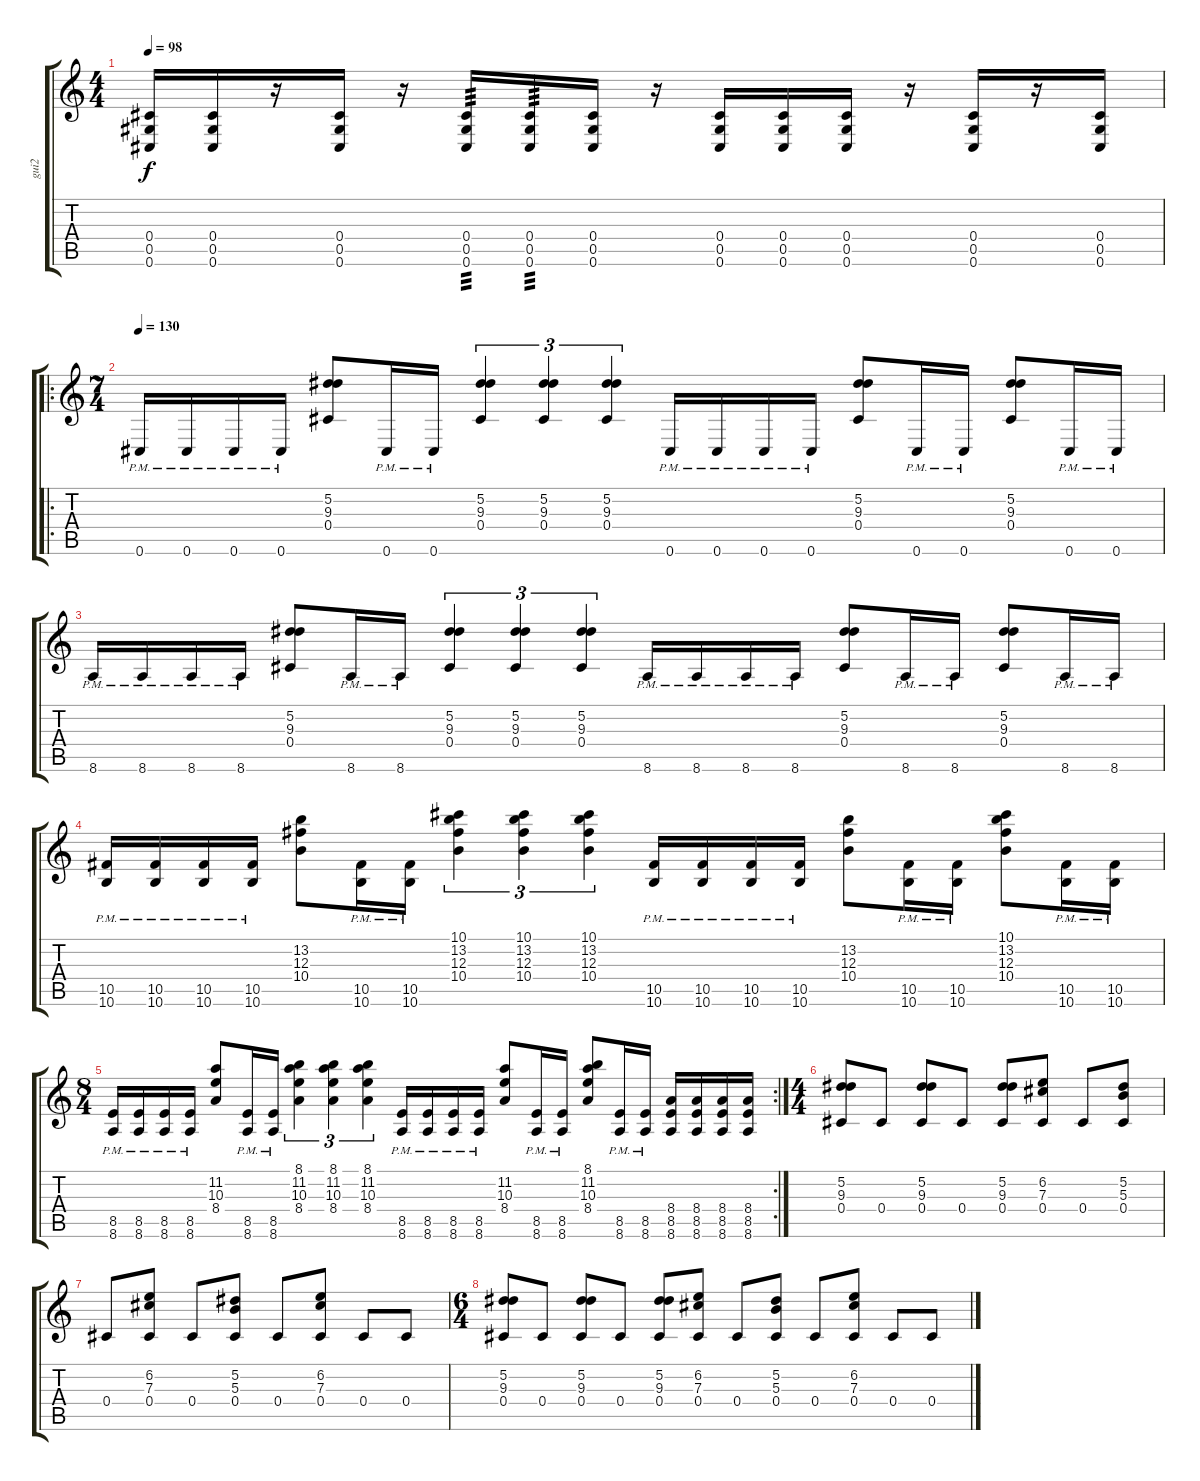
\track ("gui2" "gui2") {instrument acousticguitarsteel}
\staff {score tabs}
\tuning (Eb4 Bb3 Gb3 Db3 Ab2 Db2) {hide}
\ts (4 4)
\tempo 98
\clef g2
\ks c
(0.4 0.5 0.6).16{dy f} (0.4 0.5 0.6).16 r.16 (0.4 0.5 0.6).16 r.16 (0.4 0.5 0.6).16{tp 3} (0.4 0.5 0.6).16{tp 3} (0.4 0.5 0.6).16 r.16 (0.4 0.5 0.6).16 (0.4 0.5 0.6).16 (0.4 0.5 0.6).16 r.16 (0.4 0.5 0.6).16 r.16 (0.4 0.5 0.6).16 |
\ro
\ts (7 4)
\tempo 130
0.6{pm}.16 0.6{pm}.16 0.6{pm}.16 0.6{pm}.16 (5.2 9.3 0.4).8 0.6{pm}.16 0.6{pm}.16 (5.2 9.3 0.4).4{tu (3 2)} (5.2 9.3 0.4).4{tu (3 2)} (5.2 9.3 0.4).4{tu (3 2)} 0.6{pm}.16 0.6{pm}.16 0.6{pm}.16 0.6{pm}.16 (5.2 9.3 0.4).8 0.6{pm}.16 0.6{pm}.16 (5.2 9.3 0.4).8 0.6{pm}.16 0.6{pm}.16 |
8.6{pm}.16 8.6{pm}.16 8.6{pm}.16 8.6{pm}.16 (5.2 9.3 0.4).8 8.6{pm}.16 8.6{pm}.16 (5.2 9.3 0.4).4{tu (3 2)} (5.2 9.3 0.4).4{tu (3 2)} (5.2 9.3 0.4).4{tu (3 2)} 8.6{pm}.16 8.6{pm}.16 8.6{pm}.16 8.6{pm}.16 (5.2 9.3 0.4).8 8.6{pm}.16 8.6{pm}.16 (5.2 9.3 0.4).8 8.6{pm}.16 8.6{pm}.16 |
(10.5{pm} 10.6{pm}).16 (10.5{pm} 10.6{pm}).16 (10.5{pm} 10.6{pm}).16 (10.5{pm} 10.6{pm}).16 (13.2 12.3 10.4).8 (10.5 10.6{pm}).16 (10.5 10.6{pm}).16 (10.1 13.2 12.3 10.4).4{tu (3 2)} (10.1 13.2 12.3 10.4).4{tu (3 2)} (10.1 13.2 12.3 10.4).4{tu (3 2)} (10.5{pm} 10.6{pm}).16 (10.5{pm} 10.6{pm}).16 (10.5{pm} 10.6{pm}).16 (10.5{pm} 10.6{pm}).16 (13.2 12.3 10.4).8 (10.5 10.6{pm}).16 (10.5 10.6{pm}).16 (10.1 13.2 12.3 10.4).8 (10.5{pm} 10.6{pm}).16 (10.5{pm} 10.6{pm}).16 |
\rc 2
\ts (8 4)
(8.5{pm} 8.6{pm}).16 (8.5{pm} 8.6{pm}).16 (8.5{pm} 8.6{pm}).16 (8.5{pm} 8.6{pm}).16 (11.2 10.3 8.4).8 (8.5 8.6{pm}).16 (8.5 8.6{pm}).16 (8.1 11.2 10.3 8.4).4{tu (3 2)} (8.1 11.2 10.3 8.4).4{tu (3 2)} (8.1 11.2 10.3 8.4).4{tu (3 2)} (8.5{pm} 8.6{pm}).16 (8.5{pm} 8.6{pm}).16 (8.5{pm} 8.6{pm}).16 (8.5{pm} 8.6{pm}).16 (11.2 10.3 8.4).8 (8.5 8.6{pm}).16 (8.5 8.6{pm}).16 (8.1 11.2 10.3 8.4).8 (8.5{pm} 8.6{pm}).16 (8.5{pm} 8.6{pm}).16 (8.4 8.5 8.6).16 (8.4 8.5 8.6).16 (8.4 8.5 8.6).16 (8.4 8.5 8.6).16 |
\ts (4 4)
(5.2 9.3 0.4).8 0.4.8 (5.2 9.3 0.4).8 0.4.8 (5.2 9.3 0.4).8 (6.2 7.3 0.4).8 0.4.8 (5.2 5.3 0.4).8 |
0.4.8 (6.2 7.3 0.4).8 0.4.8 (5.2 5.3 0.4).8 0.4.8 (6.2 7.3 0.4).8 0.4.8 0.4.8 |
\ts (6 4)
(5.2 9.3 0.4).8 0.4.8 (5.2 9.3 0.4).8 0.4.8 (5.2 9.3 0.4).8 (6.2 7.3 0.4).8 0.4.8 (5.2 5.3 0.4).8 0.4.8 (6.2 7.3 0.4).8 0.4.8 0.4.8
